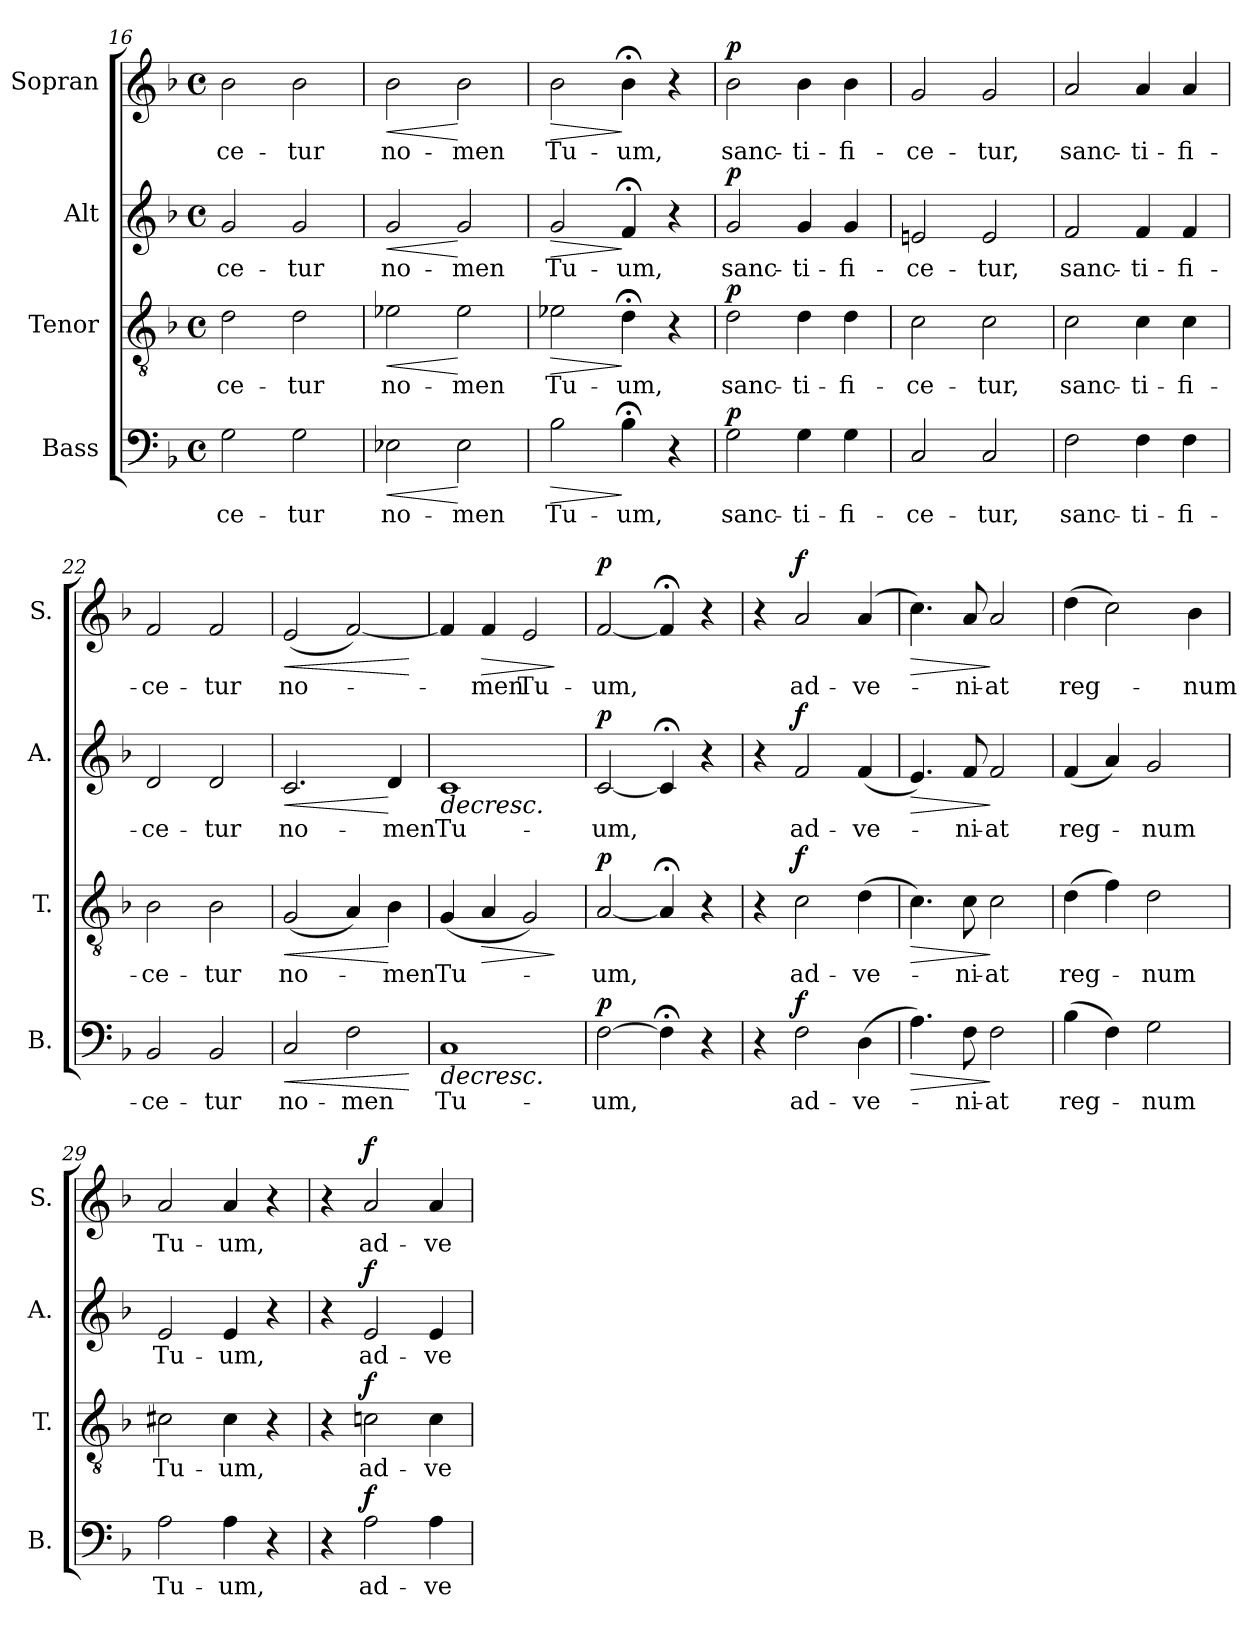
**kern	**text	**dynam	**kern	**text	**dynam	**kern	**text	**dynam	**kern	**text	**dynam
*part4	*part4	*part4	*part3	*part3	*part3	*part2	*part2	*part2	*part1	*part1	*part1
*staff4	*staff4	*staff4	*staff3	*staff3	*staff3	*staff2	*staff2	*staff2	*staff1	*staff1	*staff1
*I"Bass	*	*	*I"Tenor	*	*	*I"Alt	*	*	*I"Sopran	*	*
*I'B.	*	*	*I'T.	*	*	*I'A.	*	*	*I'S.	*	*
*clefF4	*	*	*clefGv2	*	*	*clefG2	*	*	*clefG2	*	*
*k[b-]	*	*	*k[b-]	*	*	*k[b-]	*	*	*k[b-]	*	*
*F:	*	*	*F:	*	*	*F:	*	*	*F:	*	*
*M4/4	*	*	*M4/4	*	*	*M4/4	*	*	*M4/4	*	*
*met(c)	*	*	*met(c)	*	*	*met(c)	*	*	*met(c)	*	*
=16	=16	=16	=16	=16	=16	=16	=16	=16	=16	=16	=16
!	!LO:LY:b	!	!	!LO:LY:b	!	!	!LO:LY:b	!	!	!LO:LY:b	!
2G\	-ce-	.	2d\	-ce-	.	2g/	-ce-	.	2b-\	-ce-	.
!	!LO:LY:b	!	!	!LO:LY:b	!	!	!LO:LY:b	!	!	!LO:LY:b	!
2G\	-tur	.	2d\	-tur	.	2g/	-tur	.	2b-\	-tur	.
=17	=17	=17	=17	=17	=17	=17	=17	=17	=17	=17	=17
!	!LO:LY:b	!LO:HP:b	!	!LO:LY:b	!LO:HP:b	!	!LO:LY:b	!LO:HP:b	!	!LO:LY:b	!LO:HP:b
2E-X\	no-	<	2e-X\	no-	<	2g/	no-	<	2b-\	no-	<
!	!LO:LY:b	!	!	!LO:LY:b	!	!	!LO:LY:b	!	!	!LO:LY:b	!
2E-\	-men	[	2e-\	-men	[	2g/	-men	[	2b-\	-men	[
!!LO:PB:g=z
=18	=18	=18	=18	=18	=18	=18	=18	=18	=18	=18	=18
!	!LO:LY:b	!LO:HP:b	!	!LO:LY:b	!LO:HP:b	!	!LO:LY:b	!LO:HP:b	!	!LO:LY:b	!LO:HP:b
2B-\	Tu-	>	2e-X\	Tu-	>	2g/	Tu-	>	2b-\	Tu-	>
!	!LO:LY:b	!	!	!LO:LY:b	!	!	!LO:LY:b	!	!	!LO:LY:b	!
4B-;<\	-um,	]	4d;<\	-um,	]	4f;</	-um,	]	4b-;<\	-um,	]
4r	.	.	4r	.	.	4r	.	.	4r	.	.
=19	=19	=19	=19	=19	=19	=19	=19	=19	=19	=19	=19
!	!LO:LY:b	!LO:DY:a	!	!LO:LY:b	!LO:DY:a	!	!LO:LY:b	!LO:DY:a	!	!LO:LY:b	!LO:DY:a
2G\	sanc-	p	2d\	sanc-	p	2g/	sanc-	p	2b-\	sanc-	p
!	!LO:LY:b	!	!	!LO:LY:b	!	!	!LO:LY:b	!	!	!LO:LY:b	!
4G\	-ti-	.	4d\	-ti-	.	4g/	-ti-	.	4b-\	-ti-	.
!	!LO:LY:b	!	!	!LO:LY:b	!	!	!LO:LY:b	!	!	!LO:LY:b	!
4G\	-fi-	.	4d\	-fi-	.	4g/	-fi-	.	4b-\	-fi-	.
=20	=20	=20	=20	=20	=20	=20	=20	=20	=20	=20	=20
!	!LO:LY:b	!	!	!LO:LY:b	!	!	!LO:LY:b	!	!	!LO:LY:b	!
2C/	-ce-	.	2c\	-ce-	.	2en/	-ce-	.	2g/	-ce-	.
!	!LO:LY:b	!	!	!LO:LY:b	!	!	!LO:LY:b	!	!	!LO:LY:b	!
2C/	-tur,	.	2c\	-tur,	.	2e/	-tur,	.	2g/	-tur,	.
=21	=21	=21	=21	=21	=21	=21	=21	=21	=21	=21	=21
!	!LO:LY:b	!	!	!LO:LY:b	!	!	!LO:LY:b	!	!	!LO:LY:b	!
2F\	sanc-	.	2c\	sanc-	.	2f/	sanc-	.	2a/	sanc-	.
!	!LO:LY:b	!	!	!LO:LY:b	!	!	!LO:LY:b	!	!	!LO:LY:b	!
4F\	-ti-	.	4c\	-ti-	.	4f/	-ti-	.	4a/	-ti-	.
!	!LO:LY:b	!	!	!LO:LY:b	!	!	!LO:LY:b	!	!	!LO:LY:b	!
4F\	-fi-	.	4c\	-fi-	.	4f/	-fi-	.	4a/	-fi-	.
=22	=22	=22	=22	=22	=22	=22	=22	=22	=22	=22	=22
!	!LO:LY:b	!	!	!LO:LY:b	!	!	!LO:LY:b	!	!	!LO:LY:b	!
2BB-/	-ce-	.	2B-\	-ce-	.	2d/	-ce-	.	2f/	-ce-	.
!	!LO:LY:b	!	!	!LO:LY:b	!	!	!LO:LY:b	!	!	!LO:LY:b	!
2BB-/	-tur	.	2B-\	-tur	.	2d/	-tur	.	2f/	-tur	.
=23	=23	=23	=23	=23	=23	=23	=23	=23	=23	=23	=23
!	!LO:LY:b	!LO:HP:b	!	!LO:LY:b	!LO:HP:b	!	!LO:LY:b	!LO:HP:b	!	!LO:LY:b	!LO:HP:b
2C/	no-	<	(<2G/	no-	<	2.c/	no-	<	(<2e/	no-	<
!	!LO:LY:b	!	!	!	!	!	!	!	!	!	!
2F\	-men	.	4A/)	.	.	.	.	.	[2f/)	.	.
!	!	!	!	!LO:LY:b	!	!	!LO:LY:b	!	!	!	!
.	.	.	4B-\	-men	[	4d/	-men	[	.	.	.
.	.	[	.	.	.	.	.	.	.	.	[
!!LO:LB:g=z
=24	=24	=24	=24	=24	=24	=24	=24	=24	=24	=24	=24
!	!LO:LY:b	!LO:HP:b	!	!LO:LY:b	!	!	!LO:LY:b	!LO:HP:b	!	!	!
1C	Tu-	>	(<4G/	Tu-	.	1c	Tu-	>	4f/]	.	.
!	!	!	!	!	!LO:HP:b	!	!	!	!	!LO:LY:b	!LO:HP:b
.	.	.	4A/	.	>	.	.	.	4f/	-men	>
!	!	!	!	!	!	!	!	!	!	!LO:LY:b	!
.	.	.	2G/)	.	.	.	.	.	2e/	Tu-	.
.	.	.	.	.	]	.	.	.	.	.	]
=25	=25	=25	=25	=25	=25	=25	=25	=25	=25	=25	=25
!	!LO:LY:b	!LO:DY:a	!	!LO:LY:b	!LO:DY:a	!	!LO:LY:b	!LO:DY:a	!	!LO:LY:b	!LO:DY:a
[2F\	-um,	p	[2A/	-um,	p	[2c/	-um,	p	[2f/	-um,	p
4F;<\]	.	]	4A;</]	.	.	4c;</]	.	]	4f;</]	.	.
4r	.	.	4r	.	.	4r	.	.	4r	.	.
=26	=26	=26	=26	=26	=26	=26	=26	=26	=26	=26	=26
4r	.	.	4r	.	.	4r	.	.	4r	.	.
!	!LO:LY:b	!LO:DY:a	!	!LO:LY:b	!LO:DY:a	!	!LO:LY:b	!LO:DY:a	!	!LO:LY:b	!LO:DY:a
2F\	ad-	f	2c\	ad-	f	2f/	ad-	f	2a/	ad-	f
!	!LO:LY:b	!	!	!LO:LY:b	!	!	!LO:LY:b	!	!	!LO:LY:b	!
(>4D\	-ve-	.	(>4d\	-ve-	.	(<4f/	-ve-	.	(4a/	-ve-	.
=27	=27	=27	=27	=27	=27	=27	=27	=27	=27	=27	=27
!	!	!LO:HP:b	!	!	!LO:HP:b	!	!	!LO:HP:b	!	!	!LO:HP:b
4.A\)	.	>	4.c\)	.	>	4.e/)	.	>	4.cc\)	.	>
!	!LO:LY:b	!	!	!LO:LY:b	!	!	!LO:LY:b	!	!	!LO:LY:b	!
8F\	-ni-	.	8c\	-ni-	.	8f/	-ni-	.	8a/	-ni-	.
!	!LO:LY:b	!	!	!LO:LY:b	!	!	!LO:LY:b	!	!	!LO:LY:b	!
2F\	-at	]	2c\	-at	]	2f/	-at	]	2a/	-at	]
=28	=28	=28	=28	=28	=28	=28	=28	=28	=28	=28	=28
!	!LO:LY:b	!	!	!LO:LY:b	!	!	!LO:LY:b	!	!	!LO:LY:b	!
(>4B-\	reg-	.	(>4d\	reg-	.	(<4f/	reg-	.	(>4dd\	reg-	.
4F\)	.	.	4f\)	.	.	4a/)	.	.	2cc\)	.	.
!	!LO:LY:b	!	!	!LO:LY:b	!	!	!LO:LY:b	!	!	!	!
2G\	-num	.	2d\	-num	.	2g/	-num	.	.	.	.
!	!	!	!	!	!	!	!	!	!	!LO:LY:b	!
.	.	.	.	.	.	.	.	.	4b-\	-num	.
=29	=29	=29	=29	=29	=29	=29	=29	=29	=29	=29	=29
!	!LO:LY:b	!	!	!LO:LY:b	!	!	!LO:LY:b	!	!	!LO:LY:b	!
2A\	Tu-	.	2c#X\	Tu-	.	2e/	Tu-	.	2a/	Tu-	.
!	!LO:LY:b	!	!	!LO:LY:b	!	!	!LO:LY:b	!	!	!LO:LY:b	!
4A\	-um,	.	4c#\	-um,	.	4e/	-um,	.	4a/	-um,	.
4r	.	.	4r	.	.	4r	.	.	4r	.	.
!!LO:LB:g=z
=30	=30	=30	=30	=30	=30	=30	=30	=30	=30	=30	=30
4r	.	.	4r	.	.	4r	.	.	4r	.	.
!	!LO:LY:b	!LO:DY:a	!	!LO:LY:b	!LO:DY:a	!	!LO:LY:b	!LO:DY:a	!	!LO:LY:b	!LO:DY:a
2A\	ad-	f	2cn\	ad-	f	2e/	ad-	f	2a/	ad-	f
!	!LO:LY:b	!	!	!LO:LY:b	!	!	!LO:LY:b	!	!	!LO:LY:b	!
4A\	-ve-	.	4c\	-ve-	.	4e/	-ve-	.	4a/	-ve-	.
=	=	=	=	=	=	=	=	=	=	=	=
*-	*-	*-	*-	*-	*-	*-	*-	*-	*-	*-	*-
